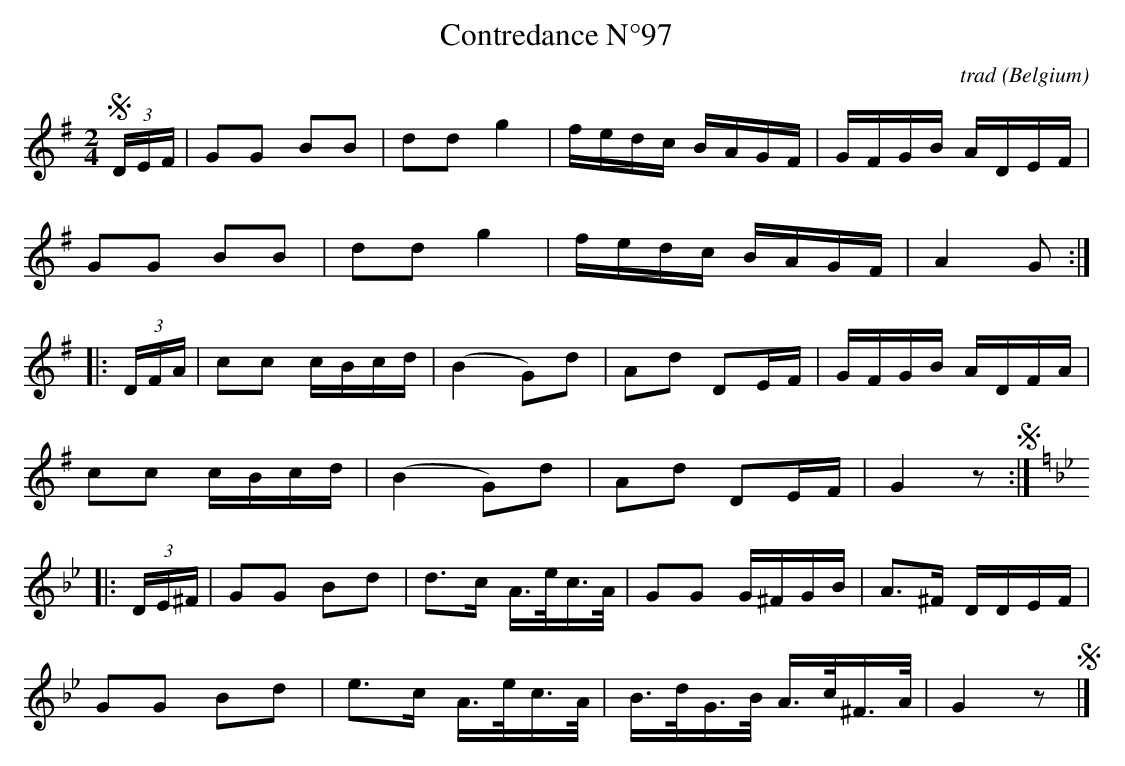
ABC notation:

X:1
T:Contredance N°97
C:trad
O:Belgium
M:2/4
L:1/16
K:Gmaj
!segno!(3DEF|G2G2 B2B2|d2d2 g4|fedc BAGF|GFGB ADEF|
G2G2 B2B2|d2d2 g4|fedc BAGF|A4 G2:|
|:(3DFA|c2c2 cBcd|(B4 G2)d2|A2d2 D2EF|GFGB ADFA|
c2c2 cBcd|(B4 G2)d2|A2d2 D2EF|G4 z2!segno!:|
K:Gmin
|:(3DE^F|G2G2 B2d2|d2>c2 A>ec>A|G2G2 G^FGB|A2>^F2 DDEF|
G2G2 B2d2|e2>c2 A>ec>A|B>dG>B A>c^F>A|G4 z2!segno!|]
